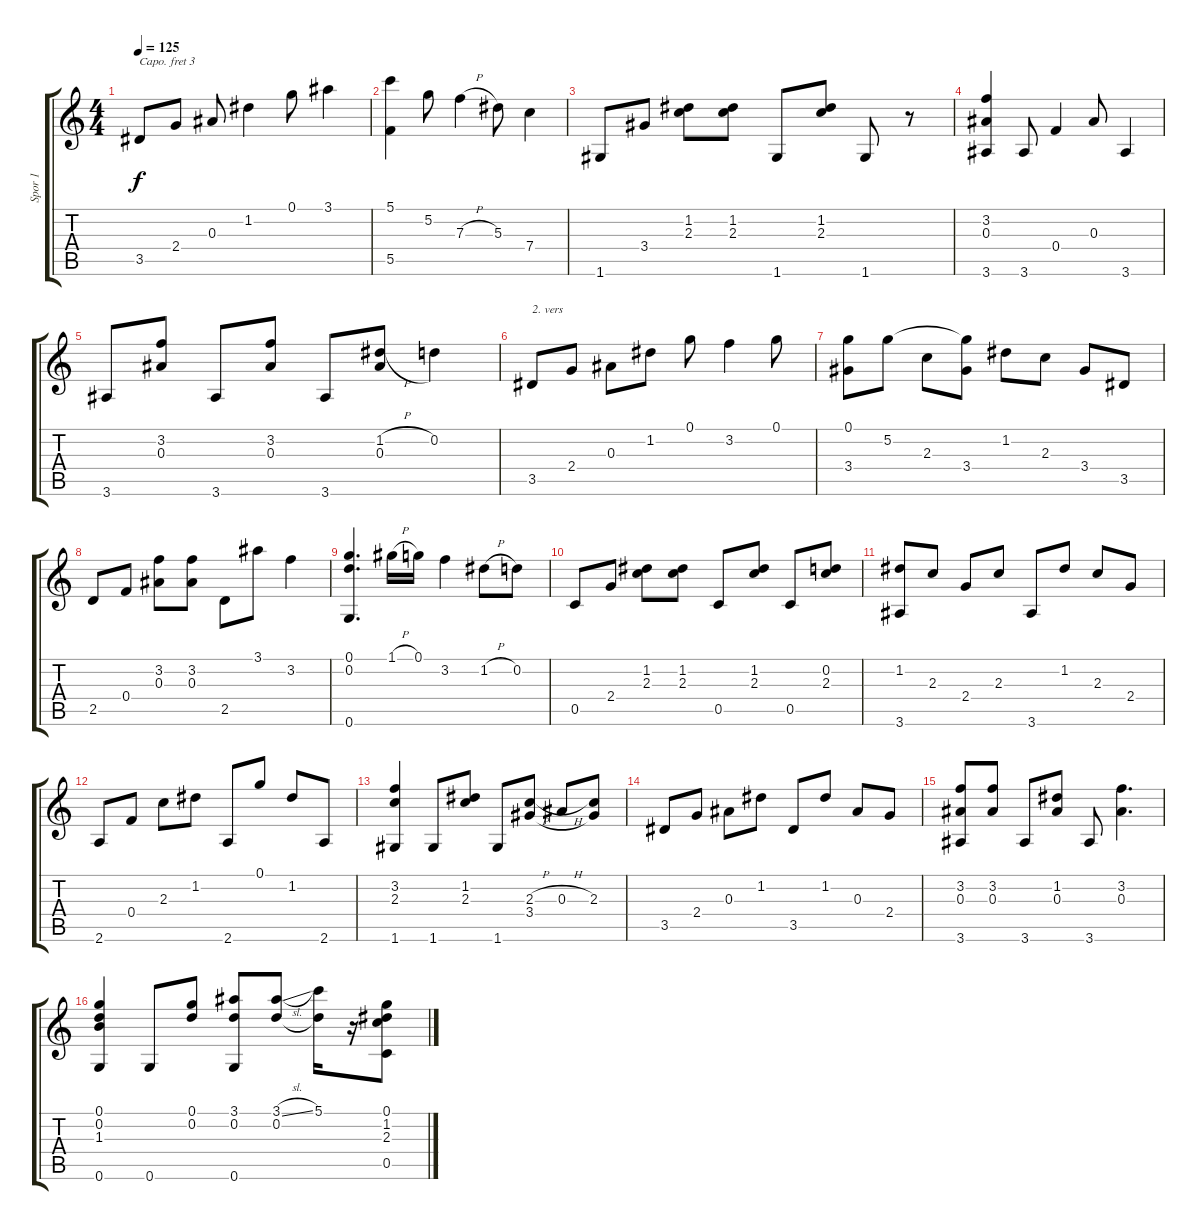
\track ("Spor 1" "Spor 1") {instrument acousticguitarnylon}
\staff {score tabs}
\capo 3
\tuning (E4 B3 G3 D3 A2 E2) {hide}
\ts (4 4)
\tempo 125
\clef g2
\ks c
3.5.8{dy f} 2.4.8 0.3.8 1.2.4 0.1.8 3.1.4 |
(5.1 5.5).4 5.2.8 7.3{h}.4 5.3.8 7.4.4 |
1.6.8 3.4.8 (1.2 2.3).8 (1.2 2.3).8 1.6.8 (1.2 2.3).8 1.6.8 r.8 |
(3.2 0.3 3.6).4 3.6.8 0.4.4 0.3.8 3.6.4 |
3.6.8 (3.2 0.3).8 3.6.8 (3.2 0.3).8 3.6.8 (1.2{h} 0.3).8 0.2.4 |
3.5.8{txt "2. vers"} 2.4.8 0.3.8 1.2.8 0.1.8 3.2.4 0.1.8 |
(0.1 3.4).8 5.2.8 2.3.8 (5.2{t} 3.4).8 1.2.8 2.3.8 3.4.8 3.5.8 |
2.5.8 0.4.8 (3.2 0.3).8 (3.2 0.3).8 2.5.8 3.1.8 3.2.4 |
(0.1 0.2 0.6).4{d} 1.1{h}.16 0.1.16 3.2.4 1.2{h}.8 0.2.8 |
0.5.8 2.4.8 (1.2 2.3).8 (1.2 2.3).8 0.5.8 (1.2 2.3).8 0.5.8 (0.2 2.3).8 |
(1.2 3.6).8 2.3.8 2.4.8 2.3.8 3.6.8 1.2.8 2.3.8 2.4.8 |
2.6.8 0.4.8 2.3.8 1.2.8 2.6.8 0.1.8 1.2.8 2.6.8 |
(3.2 2.3 1.6).4 1.6.8 (1.2 2.3).8 1.6.8 (2.3{h} 3.4).8 0.3{h}.8 (2.3 3.4{t}).8 |
3.5.8 2.4.8 0.3.8 1.2.8 3.5.8 1.2.8 0.3.8 2.4.8 |
(3.2 0.3 3.6).8 (3.2 0.3).8 3.6.8 (1.2 0.3).8 3.6.8 (3.2 0.3).4{d} |
(0.1 0.2 1.3 0.6).4 0.6.8 (0.1 0.2).8 (3.1 0.2 0.6).8 (3.1{sl} 0.2).8 (5.1 0.2{t}).16 r.16 (0.1 1.2 2.3 0.5).8
